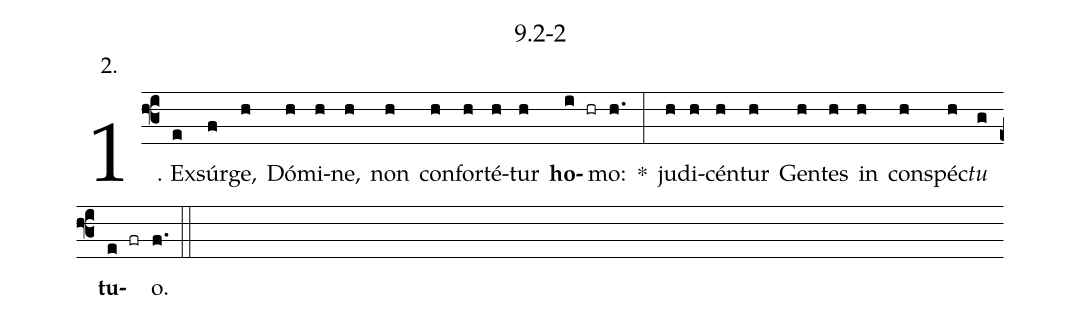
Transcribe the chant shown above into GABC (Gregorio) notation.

name: 9.2-2;
annotation: 2.;
%%
(f3)1. Ex(e)súr(f)ge,(h) Dó(h)mi(h)ne,(h) non(h) con(h)for(h)té(h)tur(h) <b>ho</b>(i hr)mo:(h.) *(:) ju(h)di(h)cén(h)tur(h) Gen(h)tes(h) in(h) con(h)spéc(h)<i>tu</i>(g) <b>tu</b>(e fr)o.(f.) (::)
